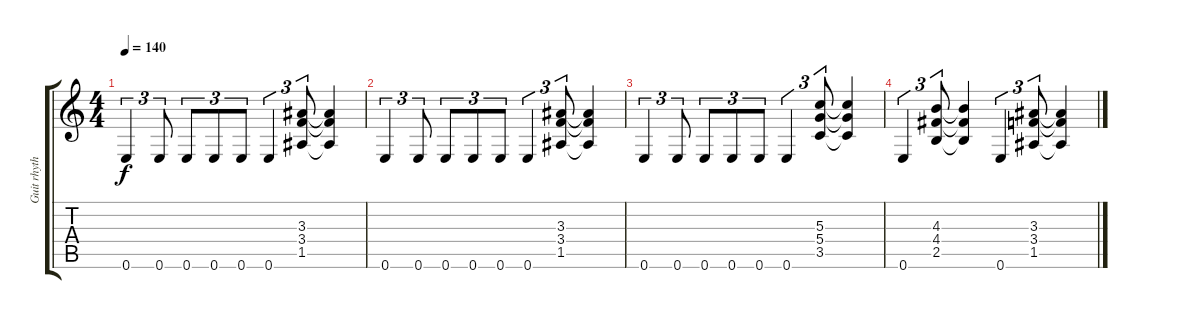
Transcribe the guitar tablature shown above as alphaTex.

\track ("Guit rhythm" "Guit rhyth") {instrument overdrivenguitar}
\staff {score tabs}
\tuning (E4 B3 G3 D3 A2 E2) {hide}
\ts (4 4)
\tempo 140
\clef g2
\ks c
0.6.4{tu (3 2) dy f} 0.6.8{tu (3 2)} 0.6.8{tu (3 2)} 0.6.8{tu (3 2)} 0.6.8{tu (3 2)} 0.6.4{tu (3 2)} (3.3 3.4 1.5).8{tu (3 2)} (3.3{t} 3.4{t} 1.5{t}).4 |
0.6.4{tu (3 2)} 0.6.8{tu (3 2)} 0.6.8{tu (3 2)} 0.6.8{tu (3 2)} 0.6.8{tu (3 2)} 0.6.4{tu (3 2)} (3.3 3.4 1.5).8{tu (3 2)} (3.3{t} 3.4{t} 1.5{t}).4 |
0.6.4{tu (3 2)} 0.6.8{tu (3 2)} 0.6.8{tu (3 2)} 0.6.8{tu (3 2)} 0.6.8{tu (3 2)} 0.6.4{tu (3 2)} (5.3 5.4 3.5).8{tu (3 2)} (5.3{t} 5.4{t} 3.5{t}).4 |
0.6.4{tu (3 2)} (4.3 4.4 2.5).8{tu (3 2)} (4.3{t} 4.4{t} 2.5{t}).4 0.6.4{tu (3 2)} (3.3 3.4 1.5).8{tu (3 2)} (3.3{t} 3.4{t} 1.5{t}).4
